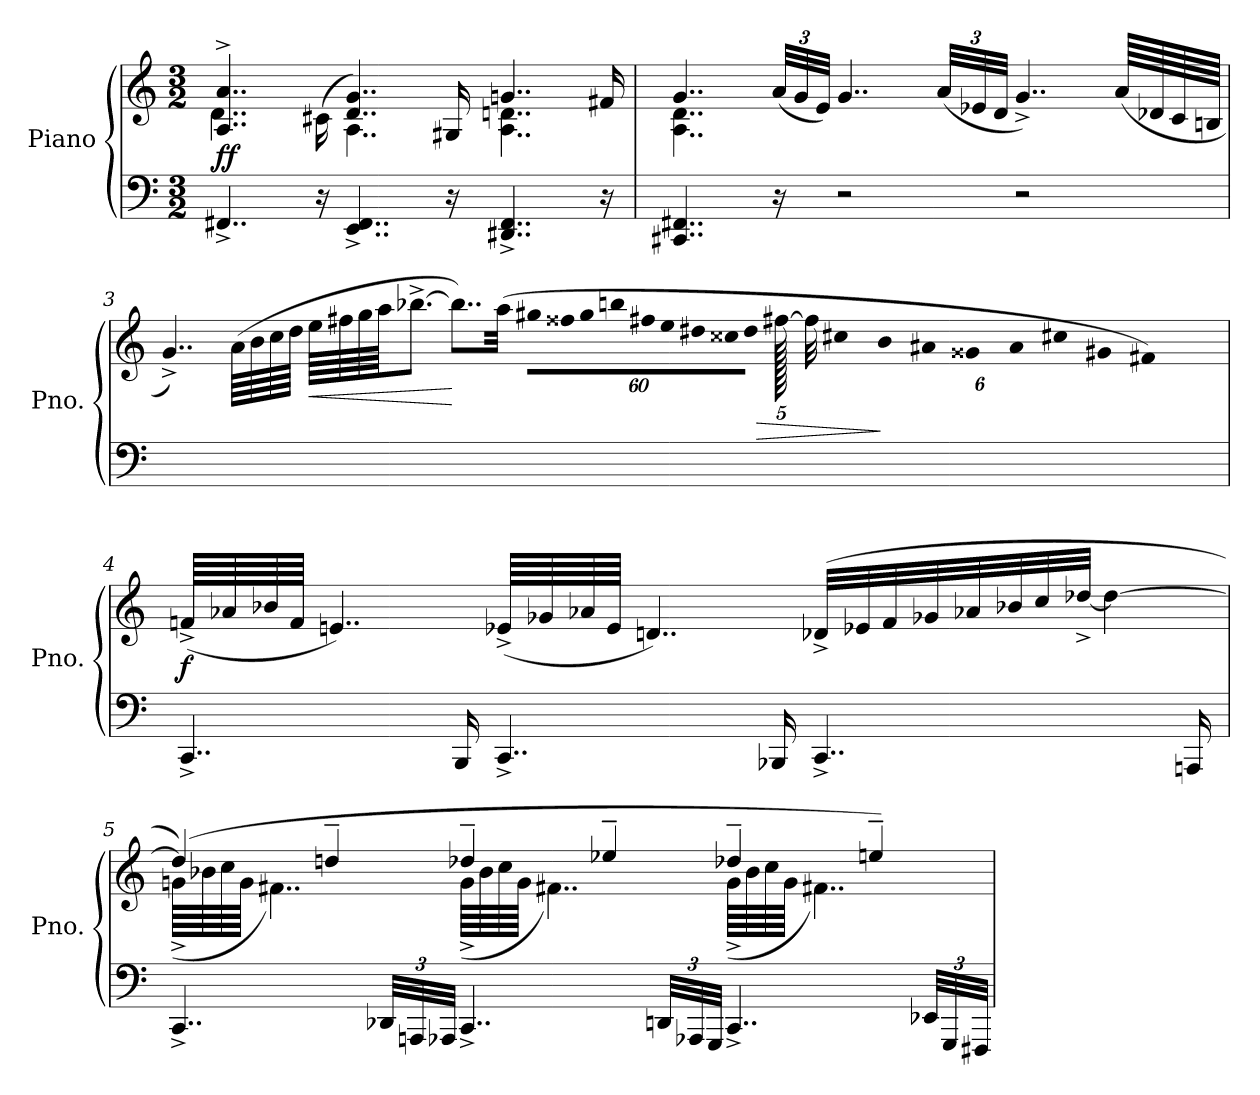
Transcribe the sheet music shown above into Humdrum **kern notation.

**kern	**kern	**dynam
*part1	*part1	*part1
*staff2	*staff1	*staff1/2
*I"Piano	*	*
*I'Pno.	*	*
*clefF4	*clefG2	*
*k[]	*k[]	*
*M3/2	*M3/2	*
*MM60	*MM60	*
=1	=1	=1
*	*^	*
!	!	!	!LO:DY:b
4..FF#X^/	4..A/^ 4..a/^	4..d\	ff
16r	(>16c#X\	16ryy	.
4..EE/^ 4..FF#/^	4..d/ 4..g/)	4..A\	.
16r	16G#X/	16ryy	.
4..DD#X/^ 4..FF#/^	4..gni/	4..A\ 4..dni\	.
16r	16f#X/	16ryy	.
=2	=2	=2	=2
4..CC#X/ 4..FF#X/	4..g/	4..A\ 4..d\	.
*	*Xbrackettup	*	*
16r	(<48a/LLL	1ryy	.
.	48g/	.	.
.	48e/JJJ)	.	.
2r	4..g/	.	.
.	(<48a/LLL	.	.
.	48e-X/	.	.
.	48d/JJJ	.	.
2r	4..g^/)	.	.
.	(<64a/LLLL	16ryy	.
.	64d-X/	.	.
.	64c/	.	.
.	64Bn/JJJJ	.	.
*	*v	*v	*
!!LO:LB:g=z
=3	=3	=3
1.ryy	4..g^/)	.
.	(>64a\LLLL	.
.	64b\	.
.	64cc\	.
.	64dd\JJJJ	.
!	!	!LO:HP:b
.	64ee\LLLL	<
.	64ff#X\	.
.	64gg\	.
.	64aa\JJJ	.
.	[8.bb-X^\J	.
.	8..bb-\L])	[
.	(>32aa\Jkk	.
!	!LO:N:vis=32	!
.	1920%53gg#X\LLL	.
!	!LO:N:vis=32	!
.	1920%53ff##X\	.
!	!LO:N:vis=32	!
.	1920%53gg#\	.
!	!LO:N:vis=32	!
.	1920%53bbn\	.
!	!LO:N:vis=32	!
.	1920%53ff#X\	.
!	!LO:N:vis=32	!
.	1920%53ee\	.
!	!LO:N:vis=32	!
.	1920%53dd#X\	.
!	!LO:N:vis=32	!
.	1920%53cc##X\	.
!	!LO:N:vis=32	!
.	1920%53dd#\JJJ	.
!	!	!LO:HP:b
.	[640ff#X\LLL	>
.	192%5ff#\LLL]	.
!	!LO:N:vis=32	!
.	1920%53cc#X\	.
!	!LO:N:vis=32	!
.	1920%53b\	.
!	!LO:N:vis=32	!
.	1920%53a#X\	.
!	!LO:N:vis=32	!
.	1920%53g##X\	.
!	!LO:N:vis=32	!
.	1920%53a#\	.
!	!LO:N:vis=32	!
.	1920%53cc#X\	.
!	!LO:N:vis=32	!
.	1920%53g#X\	.
!	!LO:N:vis=32	!
.	1920%53f#X\JJJ)	.
.	320ryy	]
!!LO:LB:g=z
=4	=4	=4
!	!	!LO:DY:b
4..CC^/	(<64fn^/LLLL	f
.	64a-X/	.
.	64b-X/	.
.	64f/JJJJ	.
.	4..en/)	.
16BBB/	.	.
4..CC^/	(<64e-X^/LLLL	.
.	64g-X/	.
.	64a-X/	.
.	64e-/JJJJ	.
.	4..dn/)	.
16BBB-X/	.	.
4..CC^/	(>32d-X^/LLL	.
.	32e-X/	.
.	32f/	.
.	32g-X/	.
.	32a-X/	.
.	32b-X/	.
.	32cc/	.
.	[32dd-X^/JJJ	.
.	4dd-\_	.
16AAAn/	.	.
!!LO:LB:g=z
=5	=5	=5
*	*^	*
4..CC^/	(>4dd-/])	(<64gn^\LLLL	.
.	.	64b-X\	.
.	.	64cc\	.
.	.	64g\JJJJ	.
.	.	4..f#X\)	.
.	4ddn~/	.	.
*Xbrackettup	*	*	*
48DD-X/LLL	.	.	.
48AAAn/	.	.	.
48AAA-X/JJJ	.	.	.
4..CC^/	4dd-X~/	(<64g^\LLLL	.
.	.	64b-\	.
.	.	64cc\	.
.	.	64g\JJJJ	.
.	.	4..f#X\)	.
.	4ee-X~/	.	.
48DDn/LLL	.	.	.
48AAA-X/	.	.	.
48GGG/JJJ	.	.	.
4..CC^/	4dd-X~/	(<64g^\LLLL	.
.	.	64b-\	.
.	.	64cc\	.
.	.	64g\JJJJ	.
.	.	4..f#X\)	.
.	4een~/)	.	.
48EE-X/LLL	.	.	.
48GGG/	.	.	.
48FFF#X/JJJ	.	.	.
*	*v	*v	*
=	=	=
*-	*-	*-
